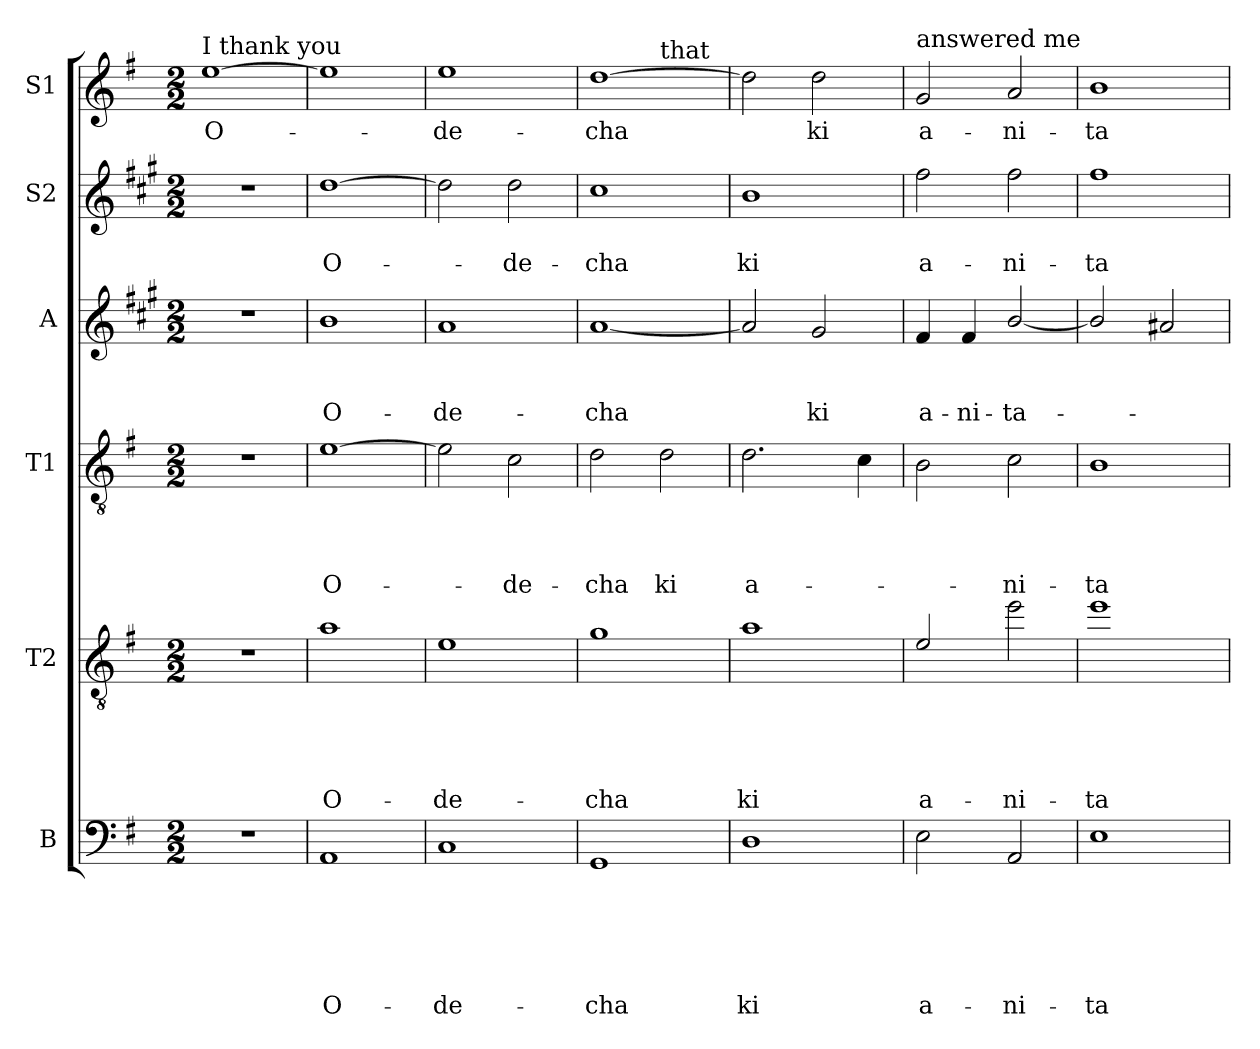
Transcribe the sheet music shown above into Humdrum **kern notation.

**kern	**text	**text	**text	**text	**text	**text	**kern	**text	**text	**text	**text	**text	**kern	**text	**text	**text	**text	**kern	**text	**text	**text	**kern	**text	**text	**kern	**text
*part6	*part6	*part6	*part6	*part6	*part6	*part6	*part5	*part5	*part5	*part5	*part5	*part5	*part4	*part4	*part4	*part4	*part4	*part3	*part3	*part3	*part3	*part2	*part2	*part2	*part1	*part1
*staff6	*staff6	*staff6	*staff6	*staff6	*staff6	*staff6	*staff5	*staff5	*staff5	*staff5	*staff5	*staff5	*staff4	*staff4	*staff4	*staff4	*staff4	*staff3	*staff3	*staff3	*staff3	*staff2	*staff2	*staff2	*staff1	*staff1
*I"B	*	*	*	*	*	*	*I"T2	*	*	*	*	*	*I"T1	*	*	*	*	*I"A	*	*	*	*I"S2	*	*	*I"S1	*
*clefF4	*	*	*	*	*	*	*clefGv2	*	*	*	*	*	*clefGv2	*	*	*	*	*clefG2	*	*	*	*clefG2	*	*	*clefG2	*
*	*	*	*	*	*	*	*ITrd8c14	*	*	*	*	*	*	*	*	*	*	*ITrd1c2	*	*	*	*ITrd1c2	*	*	*	*
*k[f#]	*	*	*	*	*	*	*k[f#]	*	*	*	*	*	*k[f#]	*	*	*	*	*k[f#]	*	*	*	*k[f#]	*	*	*k[f#]	*
*G:	*	*	*	*	*	*	*G:	*	*	*	*	*	*G:	*	*	*	*	*G:	*	*	*	*G:	*	*	*G:	*
*M2/2	*	*	*	*	*	*	*M2/2	*	*	*	*	*	*M2/2	*	*	*	*	*M2/2	*	*	*	*M2/2	*	*	*M2/2	*
=1	=1	=1	=1	=1	=1	=1	=1	=1	=1	=1	=1	=1	=1	=1	=1	=1	=1	=1	=1	=1	=1	=1	=1	=1	=1	=1
!	!	!	!	!	!	!	!	!	!	!	!	!	!	!	!	!	!	!	!	!	!	!	!	!	!LO:TX:a:t=I thank you	!
!	!	!	!	!	!	!	!	!	!	!	!	!	!	!	!	!	!	!	!	!	!	!	!	!	!	!LO:LY:b
1r	.	.	.	.	.	.	1r	.	.	.	.	.	1r	.	.	.	.	1r	.	.	.	1r	.	.	[1ee	O-
=2	=2	=2	=2	=2	=2	=2	=2	=2	=2	=2	=2	=2	=2	=2	=2	=2	=2	=2	=2	=2	=2	=2	=2	=2	=2	=2
!	!	!	!	!	!	!LO:LY:b	!	!	!	!	!	!LO:LY:b	!	!	!	!	!LO:LY:b	!	!	!	!LO:LY:b	!	!	!LO:LY:b	!	!
1AA	.	.	.	.	.	O-	1A	.	.	.	.	O-	[1e	.	.	.	O-	1a	.	.	O-	[1cc	.	O-	1ee]	.
=3	=3	=3	=3	=3	=3	=3	=3	=3	=3	=3	=3	=3	=3	=3	=3	=3	=3	=3	=3	=3	=3	=3	=3	=3	=3	=3
!	!	!	!	!	!	!LO:LY:b	!	!	!	!	!	!LO:LY:b	!	!	!	!	!	!	!	!	!LO:LY:b	!	!	!	!	!LO:LY:b
1C	.	.	.	.	.	-de-	1E	.	.	.	.	-de-	2e\]	.	.	.	.	1g	.	.	-de-	2cc\]	.	.	1ee	-de-
!	!	!	!	!	!	!	!	!	!	!	!	!	!	!	!	!	!LO:LY:b	!	!	!	!	!	!	!LO:LY:b	!	!
.	.	.	.	.	.	.	.	.	.	.	.	.	2c\	.	.	.	-de-	.	.	.	.	2cc\	.	-de-	.	.
=4	=4	=4	=4	=4	=4	=4	=4	=4	=4	=4	=4	=4	=4	=4	=4	=4	=4	=4	=4	=4	=4	=4	=4	=4	=4	=4
!	!	!	!	!	!	!LO:LY:b	!	!	!	!	!	!LO:LY:b	!	!	!	!	!LO:LY:b	!	!	!	!LO:LY:b	!	!	!LO:LY:b	!	!LO:LY:b
*	*	*	*	*	*	*	*	*	*	*	*	*	*	*	*	*	*	*	*	*	*	*	*	*	*^	*
1GG	.	.	.	.	.	-cha	1G	.	.	.	.	-cha	2d\	.	.	.	-cha	[1g	.	.	-cha	1b	.	-cha	[1dd	2ryy	-cha
!	!	!	!	!	!	!	!	!	!	!	!	!	!	!	!	!	!	!	!	!	!	!	!	!	!	!LO:TX:a:t=that	!
!	!	!	!	!	!	!	!	!	!	!	!	!	!	!	!	!	!LO:LY:b	!	!	!	!	!	!	!	!	!	!
.	.	.	.	.	.	.	.	.	.	.	.	.	2d\	.	.	.	ki	.	.	.	.	.	.	.	.	2ryy	.
=5	=5	=5	=5	=5	=5	=5	=5	=5	=5	=5	=5	=5	=5	=5	=5	=5	=5	=5	=5	=5	=5	=5	=5	=5	=5	=5	=5
!	!	!	!	!	!	!	!	!	!	!	!	!	!	!	!	!	!	!	!	!	!	!	!	!	!LO:TX:a:t=you have	!	!
!	!	!	!	!	!	!LO:LY:b	!	!	!	!	!	!LO:LY:b	!	!	!	!	!LO:LY:b	!	!	!	!	!	!	!LO:LY:b	!	!	!
*	*	*	*	*	*	*	*	*	*	*	*	*	*	*	*	*	*	*	*	*	*	*	*	*	*v	*v	*
1D	.	.	.	.	.	ki	1A	.	.	.	.	ki	2.d\	.	.	.	a-	2g/]	.	.	.	1a	.	ki	2dd\]	.
!	!	!	!	!	!	!	!	!	!	!	!	!	!	!	!	!	!	!	!	!	!LO:LY:b	!	!	!	!	!LO:LY:b
.	.	.	.	.	.	.	.	.	.	.	.	.	.	.	.	.	.	2f#/	.	.	ki	.	.	.	2dd\	ki
.	.	.	.	.	.	.	.	.	.	.	.	.	4c\	.	.	.	.	.	.	.	.	.	.	.	.	.
=6	=6	=6	=6	=6	=6	=6	=6	=6	=6	=6	=6	=6	=6	=6	=6	=6	=6	=6	=6	=6	=6	=6	=6	=6	=6	=6
!	!	!	!	!	!	!	!	!	!	!	!	!	!	!	!	!	!	!	!	!	!	!	!	!	!LO:TX:a:t=answered me	!
!	!	!	!	!	!	!LO:LY:b	!	!	!	!	!	!LO:LY:b	!	!	!	!	!	!	!	!	!LO:LY:b	!	!	!LO:LY:b	!	!LO:LY:b
2E\	.	.	.	.	.	a-	2E/	.	.	.	.	a-	2B\	.	.	.	.	4e/	.	.	a-	2ee\	.	a-	2g/	a-
!	!	!	!	!	!	!	!	!	!	!	!	!	!	!	!	!	!	!	!	!	!LO:LY:b	!	!	!	!	!
.	.	.	.	.	.	.	.	.	.	.	.	.	.	.	.	.	.	4e/	.	.	-ni-	.	.	.	.	.
!	!	!	!	!	!	!LO:LY:b	!	!	!	!	!	!LO:LY:b	!	!	!	!	!LO:LY:b	!	!	!	!LO:LY:b	!	!	!LO:LY:b	!	!LO:LY:b
2AA/	.	.	.	.	.	-ni-	2e\	.	.	.	.	-ni-	2c\	.	.	.	-ni-	[2a/	.	.	-ta-	2ee\	.	-ni-	2a/	-ni-
=7	=7	=7	=7	=7	=7	=7	=7	=7	=7	=7	=7	=7	=7	=7	=7	=7	=7	=7	=7	=7	=7	=7	=7	=7	=7	=7
!	!	!	!	!	!	!LO:LY:b	!	!	!	!	!	!LO:LY:b	!	!	!	!	!LO:LY:b	!	!	!	!	!	!	!LO:LY:b	!	!LO:LY:b
1E	.	.	.	.	.	-ta-	1e	.	.	.	.	-ta-	1B	.	.	.	-ta-	2a/]	.	.	.	1ee	.	-ta-	1b	-ta-
.	.	.	.	.	.	.	.	.	.	.	.	.	.	.	.	.	.	2g#X/	.	.	.	.	.	.	.	.
=	=	=	=	=	=	=	=	=	=	=	=	=	=	=	=	=	=	=	=	=	=	=	=	=	=	=
*-	*-	*-	*-	*-	*-	*-	*-	*-	*-	*-	*-	*-	*-	*-	*-	*-	*-	*-	*-	*-	*-	*-	*-	*-	*-	*-
